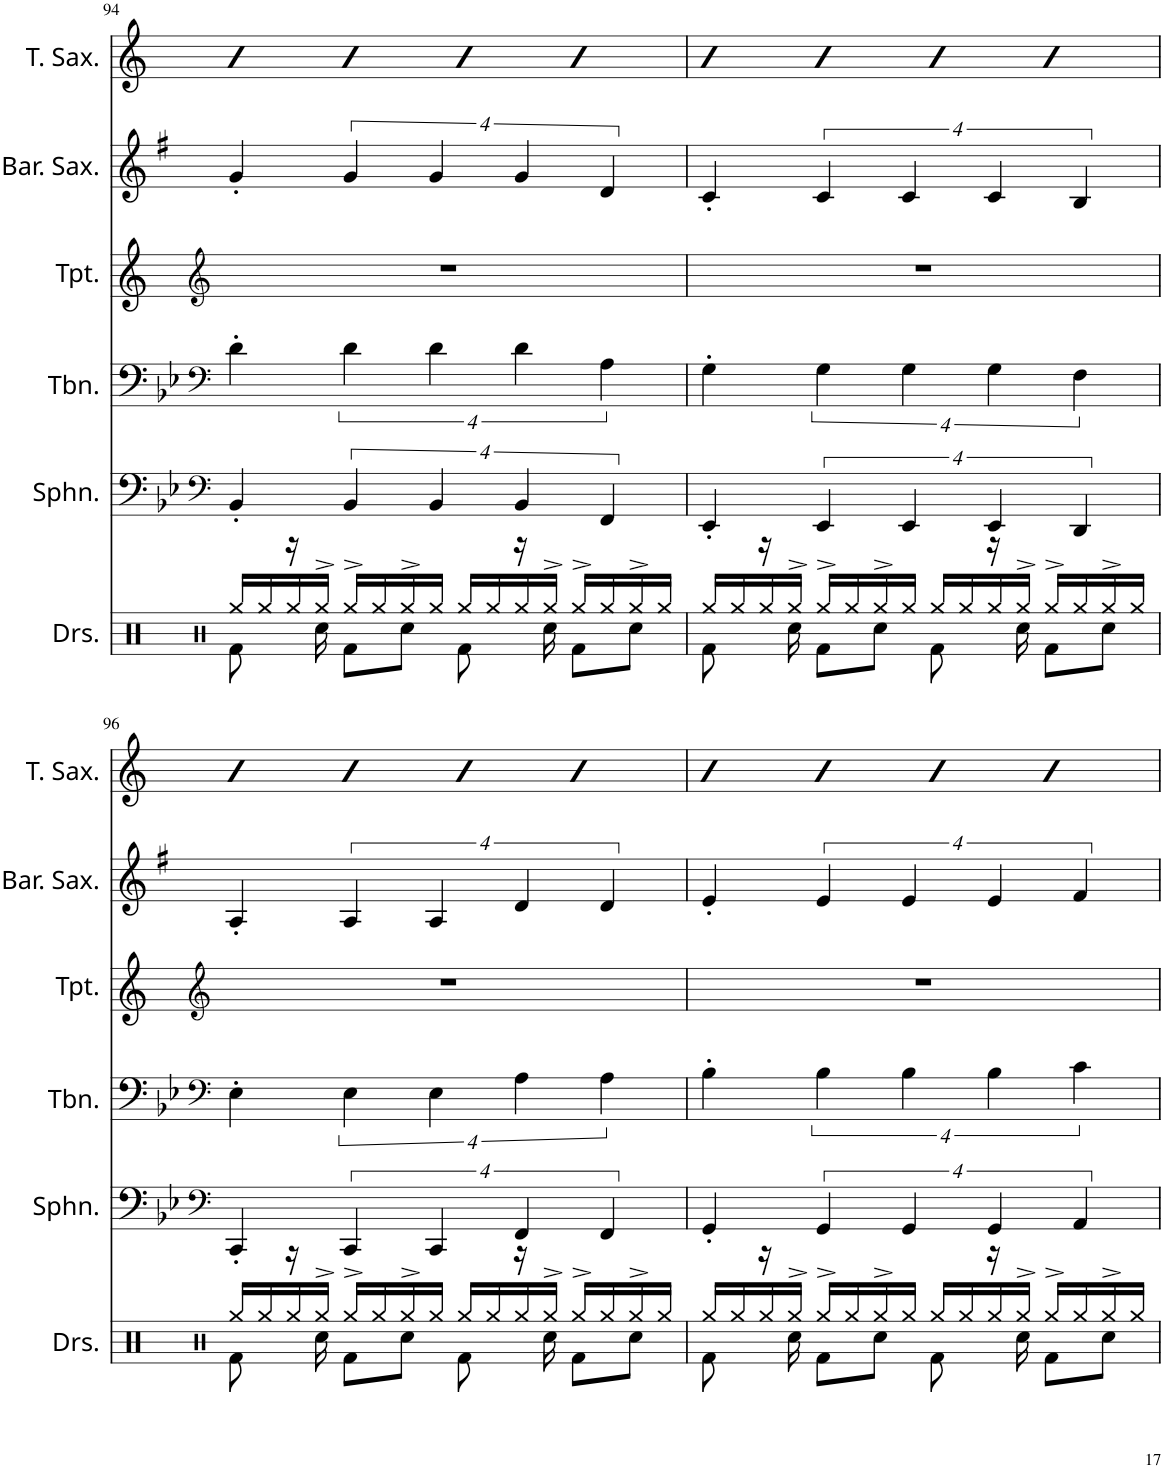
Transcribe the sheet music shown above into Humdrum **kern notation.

**kern	**kern	**kern	**kern	**kern	**kern
*part6	*part5	*part4	*part3	*part2	*part1
*staff6	*staff5	*staff4	*staff3	*staff2	*staff1
*I"Drumset	*I"Sousaphone	*I"Trombone	*I"Trumpet	*I"Baritone Saxophone	*I"Tenor Saxophone
*I'Drs.	*I'Sphn.	*I'Tbn.	*I'Tpt.	*I'Bar. Sax.	*I'T. Sax.
!!LO:PB:g=z
*clefX	*clefF4	*clefF4	*clefG2	*clefG2	*clefG2
*	*	*	*Trd1c2	*Trd12c21	*Trd8c14
*k[]	*k[b-e-]	*k[b-e-]	*k[]	*k[f#]	*k[]
*M4/4	*M4/4	*M4/4	*M4/4	*M4/4	*M4/4
=94	=94	=94	=94	=94	=94
*^	*	*	*	*	*
8Rf\	16Rgg/LL	4BB-'/	4d'\	1r	4g'/	4b
.	16Rgg/	.	.	.	.	.
16r	16Rgg/	.	.	.	.	.
16Rcc\	16Rgg^/JJ	.	.	.	.	.
8Rf\L	16Rgg^/LL	16%3BB-/	16%3d\	.	16%3g/	4b
.	16Rgg/	.	.	.	.	.
8Rcc\J	16Rgg^/	.	.	.	.	.
.	16Rgg/JJ	16%3BB-/	16%3d\	.	16%3g/	.
8Rf\	16Rgg/LL	.	.	.	.	4b
.	16Rgg/	.	.	.	.	.
16r	16Rgg/	16%3BB-/	16%3d\	.	16%3g/	.
16Rcc\	16Rgg^/JJ	.	.	.	.	.
8Rf\L	16Rgg^/LL	.	.	.	.	4b
.	16Rgg/	16%3FF/	16%3A\	.	16%3d/	.
8Rcc\J	16Rgg^/	.	.	.	.	.
.	16Rgg/JJ	.	.	.	.	.
=95	=95	=95	=95	=95	=95	=95
8Rf\	16Rgg/LL	4EE-'/	4G'\	1r	4c'/	4b
.	16Rgg/	.	.	.	.	.
16r	16Rgg/	.	.	.	.	.
16Rcc\	16Rgg^/JJ	.	.	.	.	.
8Rf\L	16Rgg^/LL	16%3EE-/	16%3G\	.	16%3c/	4b
.	16Rgg/	.	.	.	.	.
8Rcc\J	16Rgg^/	.	.	.	.	.
.	16Rgg/JJ	16%3EE-/	16%3G\	.	16%3c/	.
8Rf\	16Rgg/LL	.	.	.	.	4b
.	16Rgg/	.	.	.	.	.
16r	16Rgg/	16%3EE-/	16%3G\	.	16%3c/	.
16Rcc\	16Rgg^/JJ	.	.	.	.	.
8Rf\L	16Rgg^/LL	.	.	.	.	4b
.	16Rgg/	16%3DD/	16%3F\	.	16%3B/	.
8Rcc\J	16Rgg^/	.	.	.	.	.
.	16Rgg/JJ	.	.	.	.	.
!!LO:LB:g=z
=96	=96	=96	=96	=96	=96	=96
*clefX	*	*clefF4	*clefF4	*clefG2	*	*
*	*	*k[b-e-]	*k[b-e-]	*	*k[f#]	*
8Rf\	16Rgg/LL	4CC'/	4E-'\	1r	4A'/	4b
.	16Rgg/	.	.	.	.	.
16r	16Rgg/	.	.	.	.	.
16Rcc\	16Rgg^/JJ	.	.	.	.	.
8Rf\L	16Rgg^/LL	16%3CC/	16%3E-\	.	16%3A/	4b
.	16Rgg/	.	.	.	.	.
8Rcc\J	16Rgg^/	.	.	.	.	.
.	16Rgg/JJ	16%3CC/	16%3E-\	.	16%3A/	.
8Rf\	16Rgg/LL	.	.	.	.	4b
.	16Rgg/	.	.	.	.	.
16r	16Rgg/	16%3FF/	16%3A\	.	16%3d/	.
16Rcc\	16Rgg^/JJ	.	.	.	.	.
8Rf\L	16Rgg^/LL	.	.	.	.	4b
.	16Rgg/	16%3FF/	16%3A\	.	16%3d/	.
8Rcc\J	16Rgg^/	.	.	.	.	.
.	16Rgg/JJ	.	.	.	.	.
=97	=97	=97	=97	=97	=97	=97
8Rf\	16Rgg/LL	4GG'/	4B-'\	1r	4e'/	4b
.	16Rgg/	.	.	.	.	.
16r	16Rgg/	.	.	.	.	.
16Rcc\	16Rgg^/JJ	.	.	.	.	.
8Rf\L	16Rgg^/LL	16%3GG/	16%3B-\	.	16%3e/	4b
.	16Rgg/	.	.	.	.	.
8Rcc\J	16Rgg^/	.	.	.	.	.
.	16Rgg/JJ	16%3GG/	16%3B-\	.	16%3e/	.
8Rf\	16Rgg/LL	.	.	.	.	4b
.	16Rgg/	.	.	.	.	.
16r	16Rgg/	16%3GG/	16%3B-\	.	16%3e/	.
16Rcc\	16Rgg^/JJ	.	.	.	.	.
8Rf\L	16Rgg^/LL	.	.	.	.	4b
.	16Rgg/	16%3AA/	16%3c\	.	16%3f#/	.
8Rcc\J	16Rgg^/	.	.	.	.	.
.	16Rgg/JJ	.	.	.	.	.
*v	*v	*	*	*	*	*
=	=	=	=	=	=
*-	*-	*-	*-	*-	*-
